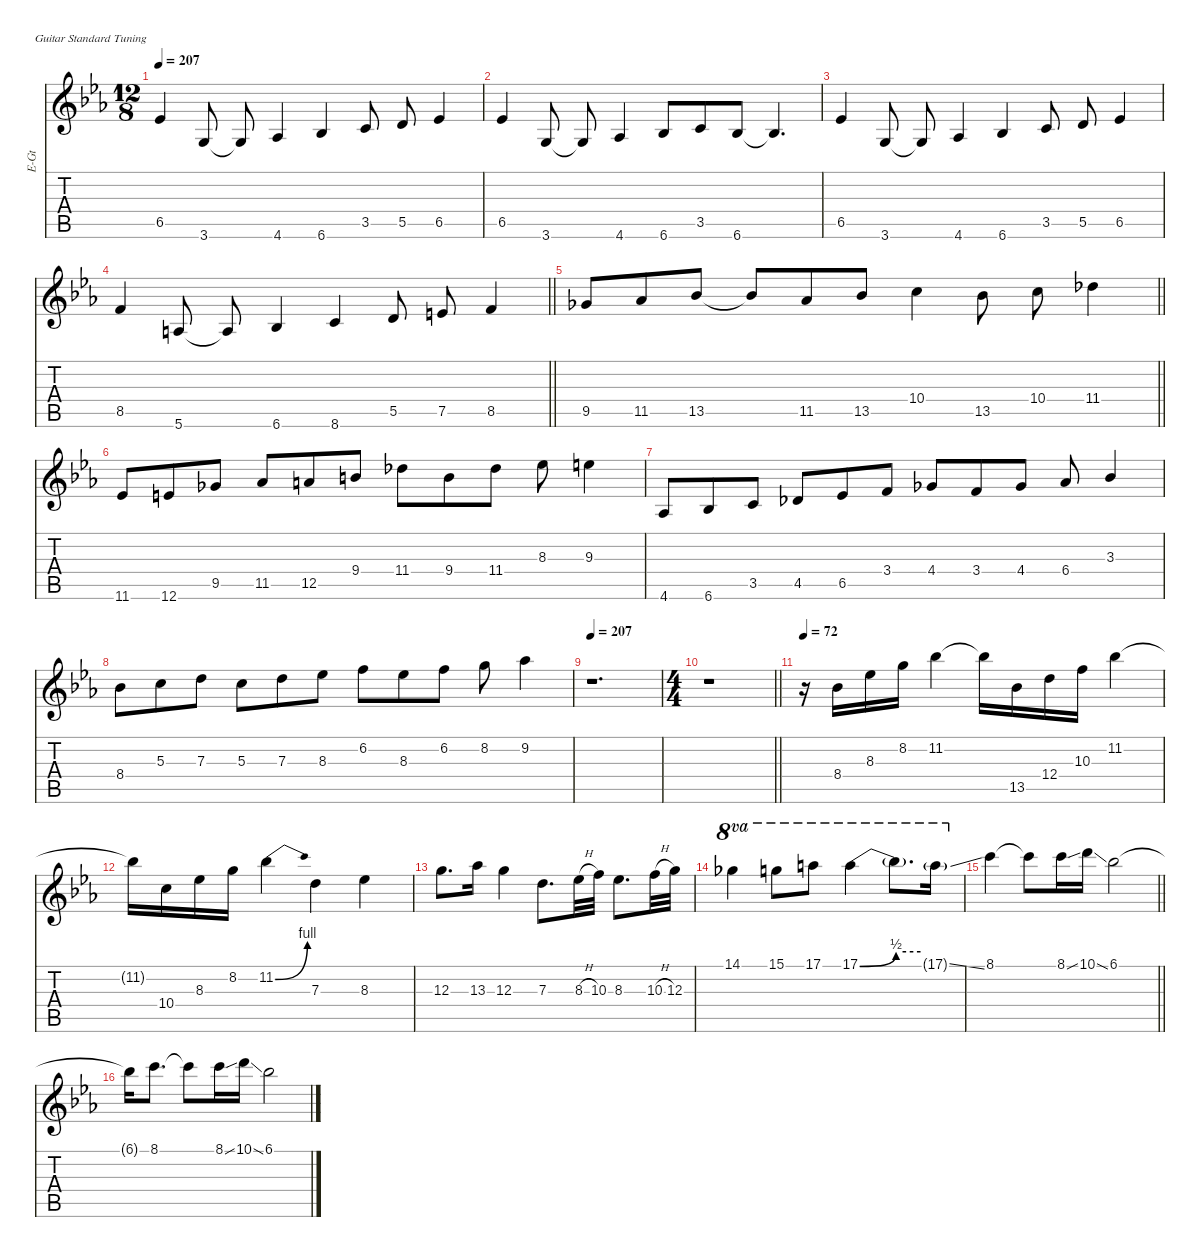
\defaultSystemsLayout 8
\hideDynamics
\bracketExtendMode nobrackets
\otherSystemsTrackNameOrientation horizontal
\track ("Gtr 1" "E-Gt") {defaultSystemsLayout 8 instrument distortionguitar}
\staff {score tabs}
\tuning (E4 B3 G3 D3 A2 E2)
\ts (12 8)
\tempo 207
\clef g2
\ks eb
6.5{acc b}.4{dy f beam Up} 3.6{acc forcenatural}.8{beam Up} 3.6{t acc forcenatural}.8{beam Up} 4.6{acc b}.4{beam Up} 6.6{acc b}.4{beam Up} 3.5{acc forcenatural}.8{beam Up} 5.5{acc forcenatural}.8{beam Up} 6.5{acc b}.4{beam Up} |
6.5{acc b}.4{beam Up} 3.6{acc forcenatural}.8{beam Up} 3.6{t acc forcenatural}.8{beam Up} 4.6{acc b}.4{beam Up} 6.6{acc b}.8{beam Up} 3.5{acc forcenatural}.8{beam Up} 6.6{acc b}.8{beam Up} 6.6{t acc b}.4{d beam Up} |
6.5{acc b}.4{beam Up} 3.6{acc forcenatural}.8{beam Up} 3.6{t acc forcenatural}.8{beam Up} 4.6{acc b}.4{beam Up} 6.6{acc b}.4{beam Up} 3.5{acc forcenatural}.8{beam Up} 5.5{acc forcenatural}.8{beam Up} 6.5{acc b}.4{beam Up} |
\barLineRight lightlight
8.5{acc forcenatural}.4{beam Up} 5.6{acc forcenatural}.8{beam Up} 5.6{t acc forcenatural}.8{beam Up} 6.6{acc b}.4{beam Up} 8.6{acc forcenatural}.4{beam Up} 5.5{acc forcenatural}.8{beam Up} 7.5{acc forcenatural}.8{beam Up} 8.5{acc forcenatural}.4{beam Up} |
\barLineRight lightlight
9.5{acc b}.8{beam Up} 11.5{acc b}.8{beam Up} 13.5{acc b}.8{beam Up} 13.5{t acc b}.8{beam Up} 11.5{acc b}.8{beam Up} 13.5{acc b}.8{beam Up} 10.4{acc forcenatural}.4{beam Down} 13.5{acc b}.8{beam Down} 10.4{acc forcenatural}.8{beam Down} 11.4{acc b}.4{beam Down} |
11.6{acc b}.8{beam Up} 12.6{acc forcenatural}.8{beam Up} 9.5{acc b}.8{beam Up} 11.5{acc b}.8{beam Up} 12.5{acc forcenatural}.8{beam Up} 9.4{acc forcenatural}.8{beam Up} 11.4{acc b}.8{beam Down} 9.4{acc forcenatural}.8{beam Down} 11.4{acc b}.8{beam Down} 8.3{acc b}.8{beam Down} 9.3{acc forcenatural}.4{beam Down} |
4.6{acc b}.8{beam Up} 6.6{acc b}.8{beam Up} 3.5{acc forcenatural}.8{beam Up} 4.5{acc b}.8{beam Up} 6.5{acc b}.8{beam Up} 3.4{acc forcenatural}.8{beam Up} 4.4{acc b}.8{beam Up} 3.4{acc forcenatural}.8{beam Up} 4.4{acc b}.8{beam Up} 6.4{acc b}.8{beam Up} 3.3{acc b}.4{beam Up} |
8.4{acc b}.8{beam Down} 5.3{acc forcenatural}.8{beam Down} 7.3{acc forcenatural}.8{beam Down} 5.3{acc forcenatural}.8{beam Down} 7.3{acc forcenatural}.8{beam Down} 8.3{acc b}.8{beam Down} 6.2{acc forcenatural}.8{beam Down} 8.3{acc b}.8{beam Down} 6.2{acc forcenatural}.8{beam Down} 8.2{acc forcenatural}.8{beam Down} 9.2{acc b}.4{beam Down} |
\tempo 207
r.1{d beam Down} |
\ts (4 4)
\barLineRight lightlight
r.1{beam Down} |
\tempo 72
r.16{beam Down} 8.4{acc b}.16{beam Down} 8.3{acc b}.16{beam Down} 8.2{acc forcenatural}.16{beam Down} 11.2{acc b}.4{beam Down} 11.2{t acc b}.16{beam Down} 13.5{acc b}.16{beam Down} 12.4{acc forcenatural}.16{beam Down} 10.3{acc forcenatural}.16{beam Down} 11.2{acc b}.4{beam Down} |
11.2{t acc b}.16{beam Down} 10.4{acc forcenatural}.16{beam Down} 8.3{acc b}.16{beam Down} 8.2{acc forcenatural}.16{beam Down} 11.2{be (bend 2.4 0 20.4 4) acc b}.4{beam Down} 7.3{acc forcenatural}.4{beam Down} 8.3{acc b}.4{beam Down} |
12.3{acc forcenatural}.8{d beam Down} 13.3{acc b}.16{beam Down} 12.3{acc forcenatural}.4{beam Down} 7.3{acc forcenatural}.8{d beam Down} 8.3{h acc b}.32{beam Down} 10.3{acc forcenatural}.32{beam Down} 8.3{acc b}.8{d beam Down} 10.3{h acc forcenatural}.32{beam Down} 12.3{acc forcenatural}.32{beam Down} |
14.1{acc b}.4{ot 8va beam Down} 15.1{acc forcenatural}.8{ot 8va beam Down} 17.1{acc forcenatural}.8{ot 8va beam Down} 17.1{be (bend 0 0 60 2) acc forcenatural}.4{ot 8va beam Down} 17.1{be (hold 0 2 60 2) t}.8{d ot 8va beam Down} 17.1{ss g acc forcenatural}.16{ot 8va beam Down} |
\barLineRight lightlight
8.1{acc forcenatural}.4{beam Down} 8.1{t acc forcenatural}.8{beam Down} 8.1{ss acc forcenatural}.16{beam Down} 10.1{ss acc forcenatural}.16{beam Down} 6.1{acc b}.2{beam Down} |
6.1{t acc b}.16{beam Down} 8.1{acc forcenatural}.8{d beam Down} 8.1{t acc forcenatural}.8{beam Down} 8.1{ss acc forcenatural}.16{beam Down} 10.1{ss acc forcenatural}.16{beam Down} 6.1{acc b}.2{beam Down}
